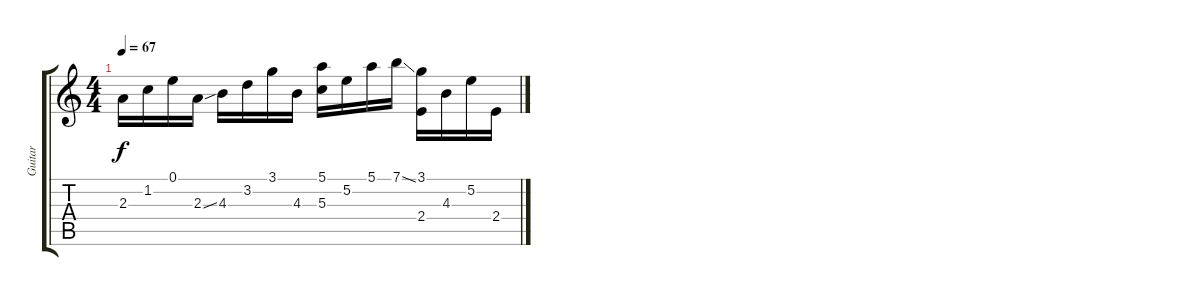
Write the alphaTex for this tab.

\track ("Guitar" "Guitar") {instrument acousticguitarsteel}
\staff {score tabs}
\tuning (E4 B3 G3 D3 A2 E2) {hide}
\ts (4 4)
\tempo 67
\clef g2
\ks c
2.3.16{dy f} 1.2.16 0.1.16 2.3{ss}.16 4.3.16 3.2.16 3.1.16 4.3.16 (5.1 5.3).16 5.2.16 5.1.16 7.1{ss}.16 (3.1 2.4).16 4.3.16 5.2.16 2.4.16
